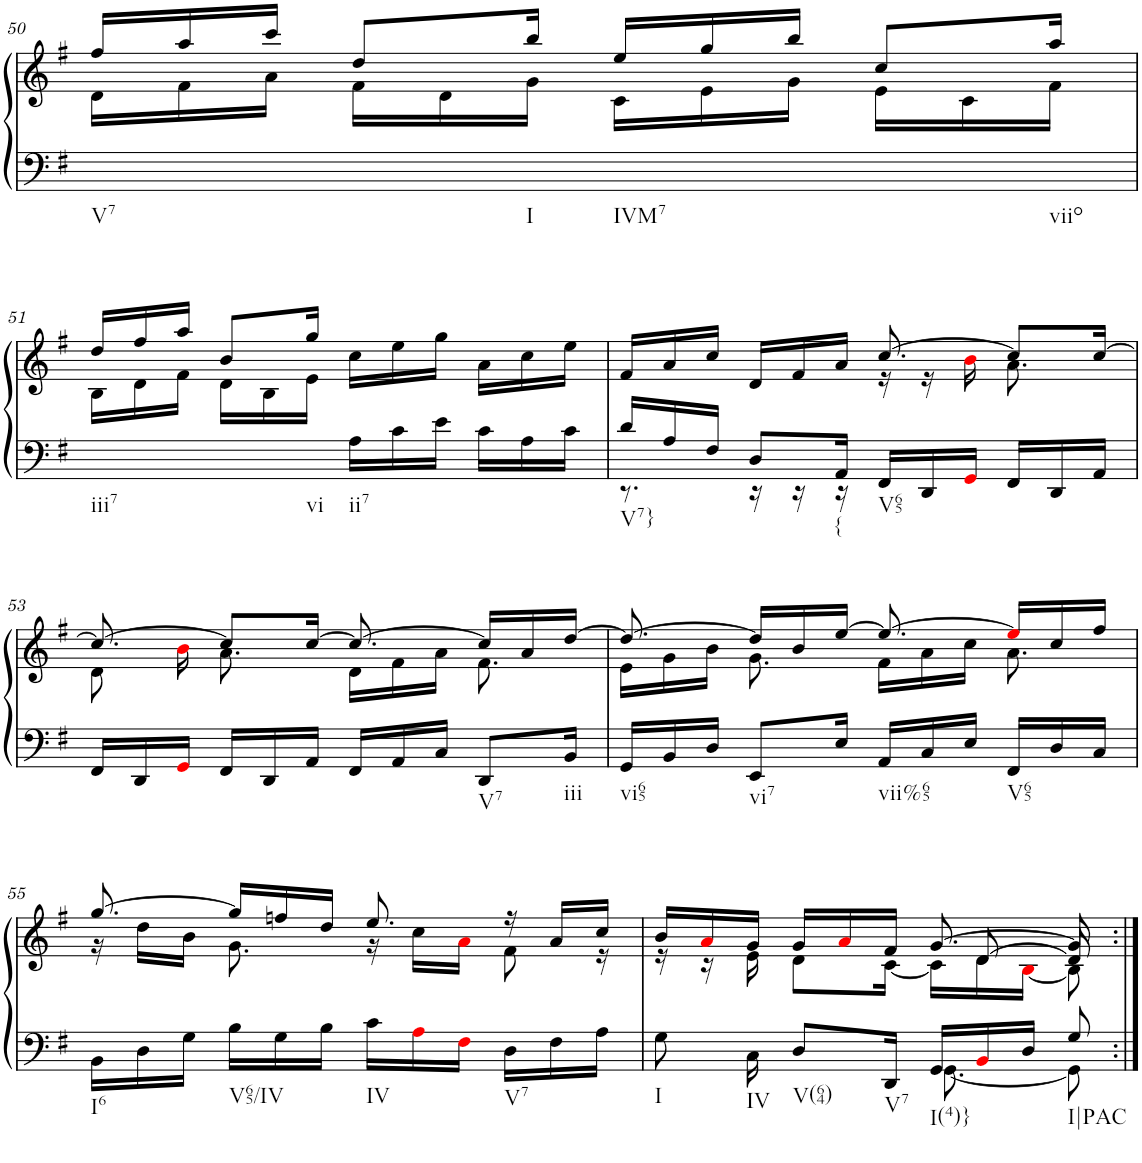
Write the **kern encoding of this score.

**kern	**kern
*part1	*part1
*staff2	*staff1
*I"Klavier linke Hand	*
!!LO:PB:g=z
*clefF4	*clefG2
*k[f#]	*k[f#]
*M12/16	*M12/16
=50	=50
*	*^
!LO:TX:b:t=V7	!	!
!LO:TX:b:t=I	!	!
!LO:TX:b:t=IVM7	!	!
!LO:TX:b:t=viio	!	!
2.ryy	16ff#/LL	16d\LL
.	16aa/	16f#\
.	16ccc/JJ	16a\JJ
.	8dd/L	16f#\LL
.	.	16d\
.	16bb/Jk	16g\JJ
.	16ee/LL	16c\LL
.	16gg/	16e\
.	16bb/JJ	16g\JJ
.	8cc/L	16e\LL
.	.	16c\
.	16aa/Jk	16f#\JJ
!!LO:LB:g=z	!!
=51	=51	=51
!LO:TX:b:t=iii7	!	!
8.ryy	16dd/LL	16B\LL
.	16ff#/	16d\
.	16aa/JJ	16f#\JJ
!LO:TX:b:t=vi	!	!
8.ryy	8b/L	16d\LL
.	.	16B\
.	16gg/Jk	16e\JJ
!LO:TX:b:t=ii7	!	!
16A\LL	16cc\LL	4.ryy
16c\	16ee\	.
16e\JJ	16gg\JJ	.
16c\LL	16a\LL	.
16A\	16cc\	.
16c\JJ	16ee\JJ	.
=52	=52	=52
*^	*	*
!LO:TX:b:t=V7}	!	!	!
16d/LL	8.r	16f#/LL	4.ryy
16A/	.	16a/	.
16F#/JJ	.	16cc/JJ	.
8D/L	16r	16d/LL	.
.	16r	16f#/	.
!LO:TX:b:t={	!	!	!
16AA/Jk	16r	16a/JJ	.
!LO:TX:b:t=V65	!	!	!
16FF#/LL	4.ryy	[8.cc/	16r
16DD/	.	.	16r
16GGi/JJ	.	.	16bi\
16FF#/LL	.	8cc/L]	8.a\
16DD/	.	.	.
16AA/JJ	.	[16cc/Jk	.
*v	*v	*	*
!!LO:LB:g=z	!!
=53	=53	=53
16FF#/LL	8.cc/_	8d\
16DD/	.	.
16GGi/JJ	.	16bi\
16FF#/LL	8cc/L]	8.a\
16DD/	.	.
16AA/JJ	[16cc/Jk	.
16FF#/LL	8.cc/_	16d\LL
16AA/	.	16f#\
16C/JJ	.	16a\JJ
!LO:TX:b:t=V7	!	!
8DD/L	16cc/LL]	8.f#\
.	16a/	.
!LO:TX:b:t=iii	!	!
16BB/Jk	[16dd/JJ	.
=54	=54	=54
!LO:TX:b:t=vi65	!	!
16GG/LL	8.dd/_	16e\LL
16BB/	.	16g\
16D/JJ	.	16b\JJ
!LO:TX:b:t=vi7	!	!
8EE/L	16dd/LL]	8.g\
.	16b/	.
16E/Jk	[16ee/JJ	.
!LO:TX:b:t=vii%65	!	!
16AA/LL	8.ee/_	16f#\LL
16C/	.	16a\
16E/JJ	.	16cc\JJ
!LO:TX:b:t=V65	!	!
16FF#/LL	16eei/LL]	8.a\
16D/	16cc/	.
16C/JJ	16ff#/JJ	.
!!LO:LB:g=z	!!
=55	=55	=55
*^	*	*
!LO:TX:b:t=I6	!	!	!
!LO:TX:b:t=V65/IV	!	!	!
!LO:TX:b:t=IV	!	!	!
!LO:TX:b:t=V7	!	!	!
2.ryy	16BB\LL	[8.gg/	16r
.	16D\	.	16dd\LL
.	16G\JJ	.	16b\JJ
.	16B\LL	16gg/LL]	8.g\
.	16G\	16ffn/	.
.	16B\JJ	16dd/JJ	.
.	16c\LL	8.ee/	16r
.	16Ai\	.	16cc\LL
.	16F#i\JJ	.	16ai\JJ
.	16D\LL	16r	8f#\
.	16F#\	16a/LL	.
.	16A\JJ	16cc/JJ	16r
=56	=56	=56	=56
*	*	*	*^
!LO:TX:b:t=I	!	!	!	!
!LO:TX:b:t=IV	!	!	!	!
8.ryy	8G\	16b/LL	16r	4..ryy
.	.	16ai/	16r	.
.	16C\	16g/JJ	16e\	.
!LO:TX:b:t=V(64)	!	!	!	!
8D/L	8.ryy	16g/LL	8d\L	.
.	.	16ai/	.	.
!LO:TX:b:t=V7	!	!	!	!
16DD/Jk	.	16f#/JJ	[16c\Jk	.
!LO:TX:b:t=I(4)}	!	!	!	!
16GG/LL	[8.GG\	[8.g/	16c\LL]	.
16BBi/	.	.	16d\	[8d/
16D/JJ	.	.	[16Bi\JJ	.
!LO:TX:b:t=I|PAC	!	!	!	!
8G/	8GG\]	8g/]	8B\]	8d/]
*v	*v	*	*	*
*	*v	*v	*v
=:|!	=:|!
*-	*-
